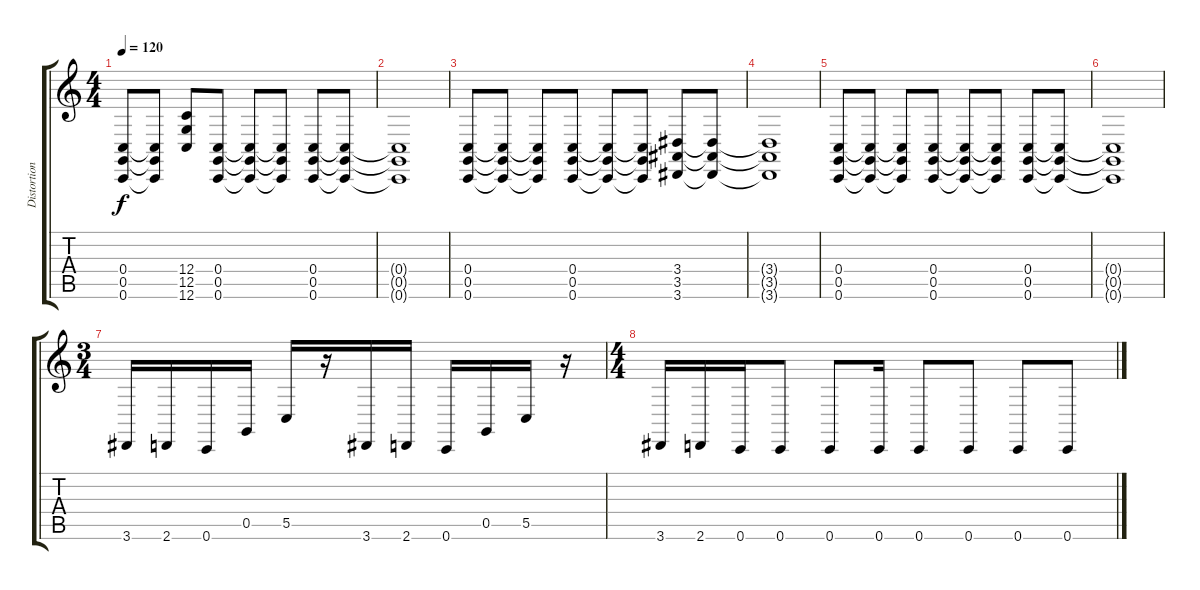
\track ("Distortion Guitar" "Distortion") {instrument synthbrass1}
\staff {score tabs}
\tuning (D4 A3 F3 C3 G2 C2) {hide}
\ts (4 4)
\tempo 120
\clef g2
\ks c
(0.4 0.5 0.6).8{dy f} (0.4{t} 0.5{t} 0.6{t}).8 (12.4 12.5 12.6).8 (0.4 0.5 0.6).8 (0.4{t} 0.5{t} 0.6{t}).8 (0.4{t} 0.5{t} 0.6{t}).8 (0.4 0.5 0.6).8 (0.4{t} 0.5{t} 0.6{t}).8 |
(0.4{t} 0.5{t} 0.6{t}).1 |
(0.4 0.5 0.6).8 (0.4{t} 0.5{t} 0.6{t}).8 (0.4{t} 0.5{t} 0.6{t}).8 (0.4 0.5 0.6).8 (0.4{t} 0.5{t} 0.6{t}).8 (0.4{t} 0.5{t} 0.6{t}).8 (3.4 3.5 3.6).8 (3.4{t} 3.5{t} 3.6{t}).8 |
(3.4{t} 3.5{t} 3.6{t}).1 |
(0.4 0.5 0.6).8 (0.4{t} 0.5{t} 0.6{t}).8 (0.4{t} 0.5{t} 0.6{t}).8 (0.4 0.5 0.6).8 (0.4{t} 0.5{t} 0.6{t}).8 (0.4{t} 0.5{t} 0.6{t}).8 (0.4 0.5 0.6).8 (0.4{t} 0.5{t} 0.6{t}).8 |
(0.4{t} 0.5{t} 0.6{t}).1 |
\ts (3 4)
3.6.16 2.6.16 0.6.16 0.5.16 5.5.16 r.16 3.6.16 2.6.16 0.6.16 0.5.16 5.5.16 r.16 |
\ts (4 4)
3.6.16 2.6.16 0.6.16 0.6.8 0.6.8 0.6.16 0.6.8 0.6.8 0.6.8 0.6.8
